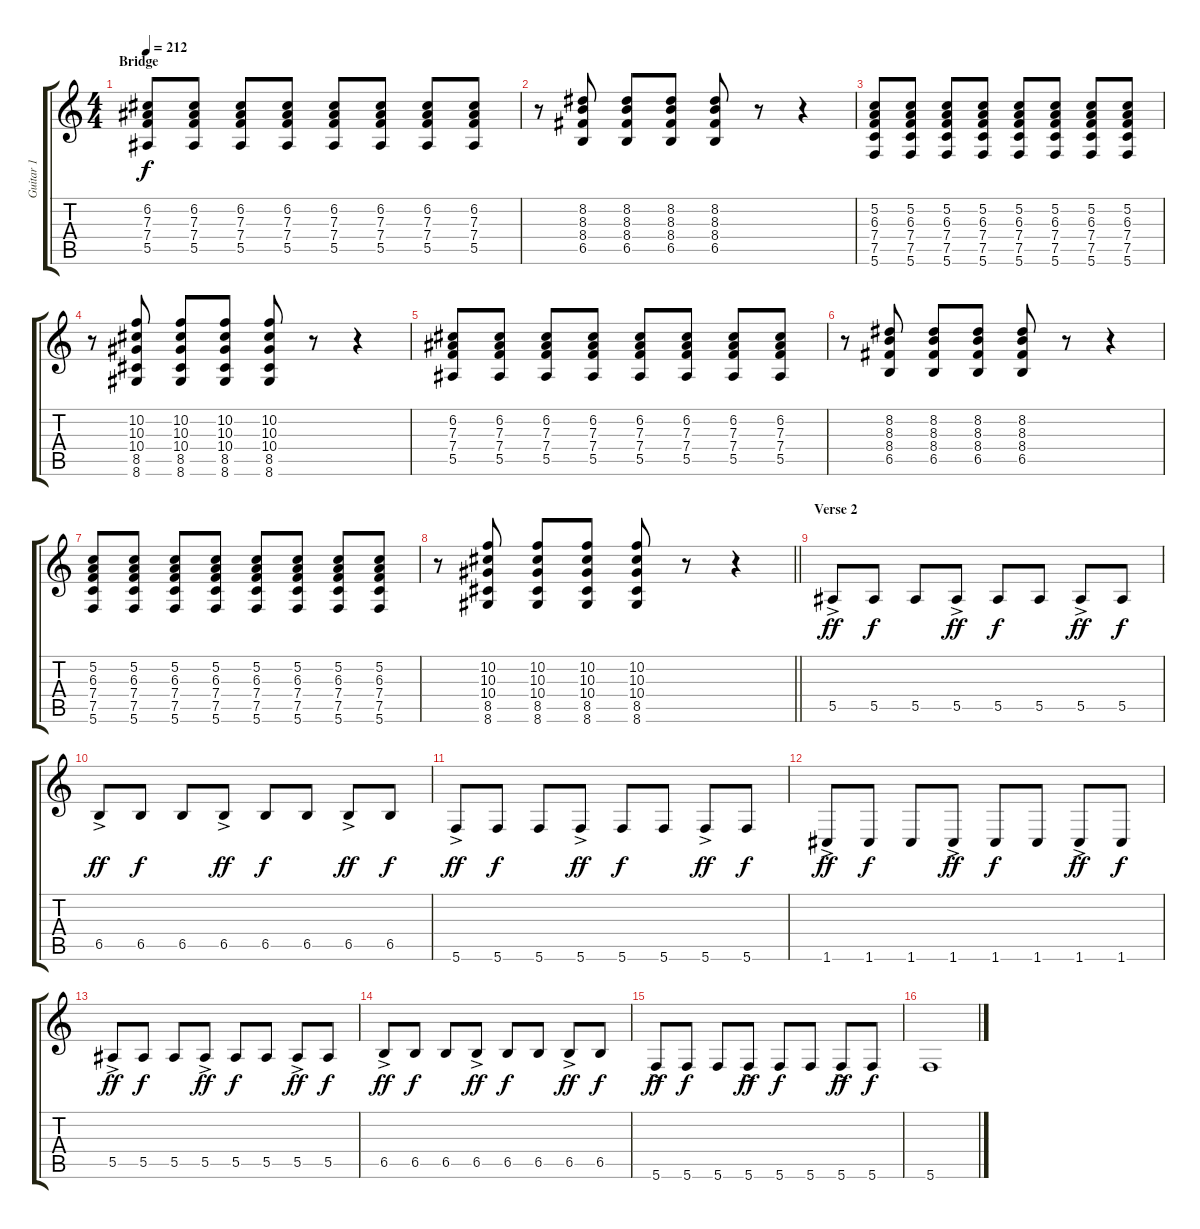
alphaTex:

\track ("Guitar 1" "Guitar 1") {instrument overdrivenguitar}
\staff {score tabs}
\tuning (C4 G3 Eb3 Bb2 F2 C2) {hide}
\ts (4 4)
\section ("" "Bridge")
\tempo 212
\clef g2
\ks c
(6.2 7.3 7.4 5.5).8{dy f instrument acousticguitarsteel} (6.2 7.3 7.4 5.5).8 (6.2 7.3 7.4 5.5).8 (6.2 7.3 7.4 5.5).8 (6.2 7.3 7.4 5.5).8 (6.2 7.3 7.4 5.5).8 (6.2 7.3 7.4 5.5).8 (6.2 7.3 7.4 5.5).8 |
r.8 (8.2 8.3 8.4 6.5).8 (8.2 8.3 8.4 6.5).8 (8.2 8.3 8.4 6.5).8 (8.2 8.3 8.4 6.5).8 r.8 r.4 |
(5.2 6.3 7.4 7.5 5.6).8 (5.2 6.3 7.4 7.5 5.6).8 (5.2 6.3 7.4 7.5 5.6).8 (5.2 6.3 7.4 7.5 5.6).8 (5.2 6.3 7.4 7.5 5.6).8 (5.2 6.3 7.4 7.5 5.6).8 (5.2 6.3 7.4 7.5 5.6).8 (5.2 6.3 7.4 7.5 5.6).8 |
r.8 (10.2 10.3 10.4 8.5 8.6).8 (10.2 10.3 10.4 8.5 8.6).8 (10.2 10.3 10.4 8.5 8.6).8 (10.2 10.3 10.4 8.5 8.6).8 r.8 r.4 |
(6.2 7.3 7.4 5.5).8 (6.2 7.3 7.4 5.5).8 (6.2 7.3 7.4 5.5).8 (6.2 7.3 7.4 5.5).8 (6.2 7.3 7.4 5.5).8 (6.2 7.3 7.4 5.5).8 (6.2 7.3 7.4 5.5).8 (6.2 7.3 7.4 5.5).8 |
r.8 (8.2 8.3 8.4 6.5).8 (8.2 8.3 8.4 6.5).8 (8.2 8.3 8.4 6.5).8 (8.2 8.3 8.4 6.5).8 r.8 r.4 |
(5.2 6.3 7.4 7.5 5.6).8 (5.2 6.3 7.4 7.5 5.6).8 (5.2 6.3 7.4 7.5 5.6).8 (5.2 6.3 7.4 7.5 5.6).8 (5.2 6.3 7.4 7.5 5.6).8 (5.2 6.3 7.4 7.5 5.6).8 (5.2 6.3 7.4 7.5 5.6).8 (5.2 6.3 7.4 7.5 5.6).8 |
\barLineRight lightlight
r.8 (10.2 10.3 10.4 8.5 8.6).8 (10.2 10.3 10.4 8.5 8.6).8 (10.2 10.3 10.4 8.5 8.6).8 (10.2 10.3 10.4 8.5 8.6).8 r.8 r.4 |
\section ("" "Verse 2")
5.5{ac}.8{dy ff volume 7} 5.5.8{dy f} 5.5.8 5.5{ac}.8{dy ff} 5.5.8{dy f} 5.5.8 5.5{ac}.8{dy ff} 5.5.8{dy f} |
6.5{ac}.8{dy ff} 6.5.8{dy f} 6.5.8 6.5{ac}.8{dy ff} 6.5.8{dy f} 6.5.8 6.5{ac}.8{dy ff} 6.5.8{dy f} |
5.6{ac}.8{dy ff} 5.6.8{dy f} 5.6.8 5.6{ac}.8{dy ff} 5.6.8{dy f} 5.6.8 5.6{ac}.8{dy ff} 5.6.8{dy f} |
1.6{ac}.8{dy ff} 1.6.8{dy f} 1.6.8 1.6{ac}.8{dy ff} 1.6.8{dy f} 1.6.8 1.6{ac}.8{dy ff} 1.6.8{dy f} |
5.5{ac}.8{dy ff} 5.5.8{dy f} 5.5.8 5.5{ac}.8{dy ff} 5.5.8{dy f} 5.5.8 5.5{ac}.8{dy ff} 5.5.8{dy f} |
6.5{ac}.8{dy ff} 6.5.8{dy f} 6.5.8 6.5{ac}.8{dy ff} 6.5.8{dy f} 6.5.8 6.5{ac}.8{dy ff} 6.5.8{dy f} |
5.6{ac}.8{dy ff} 5.6.8{dy f} 5.6.8 5.6{ac}.8{dy ff} 5.6.8{dy f} 5.6.8 5.6{ac}.8{dy ff} 5.6.8{dy f} |
5.6.1
